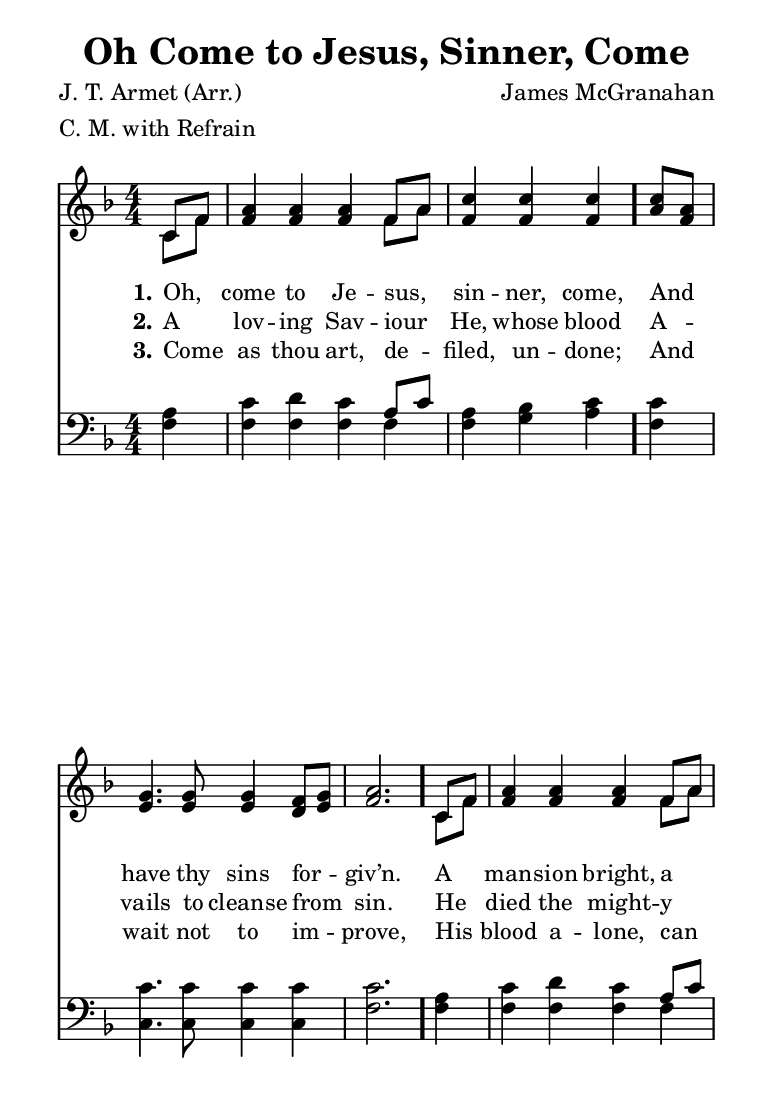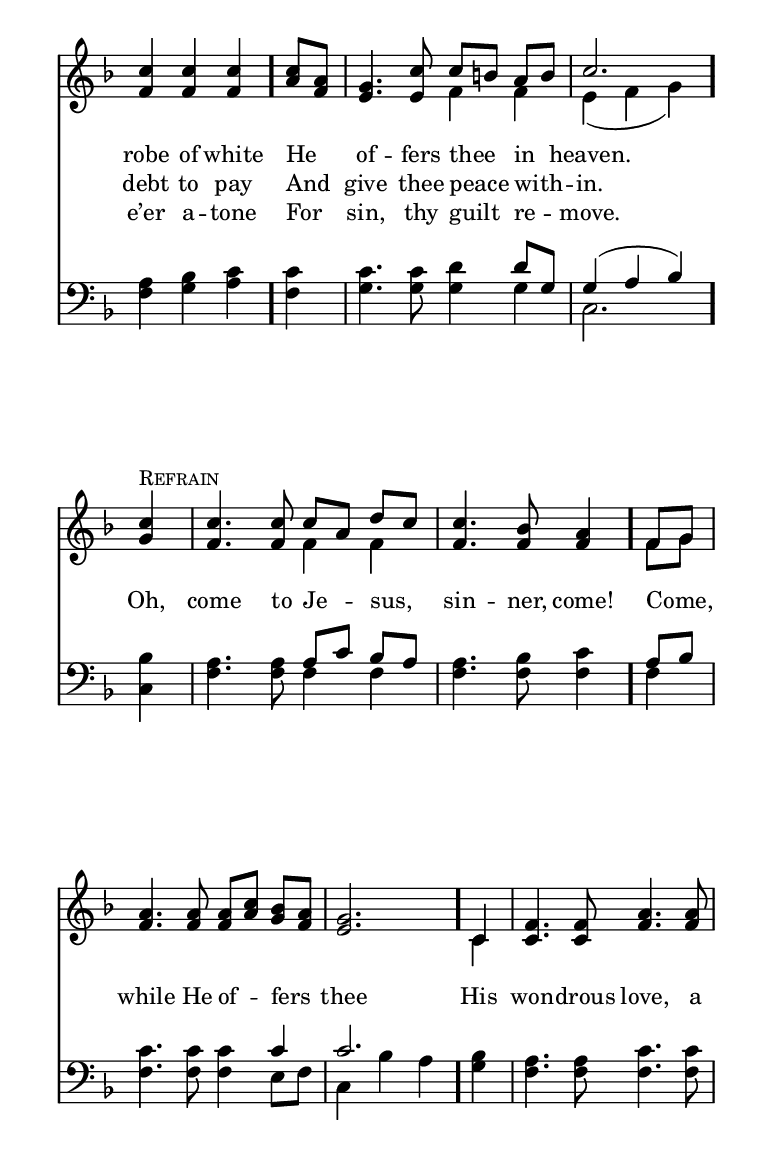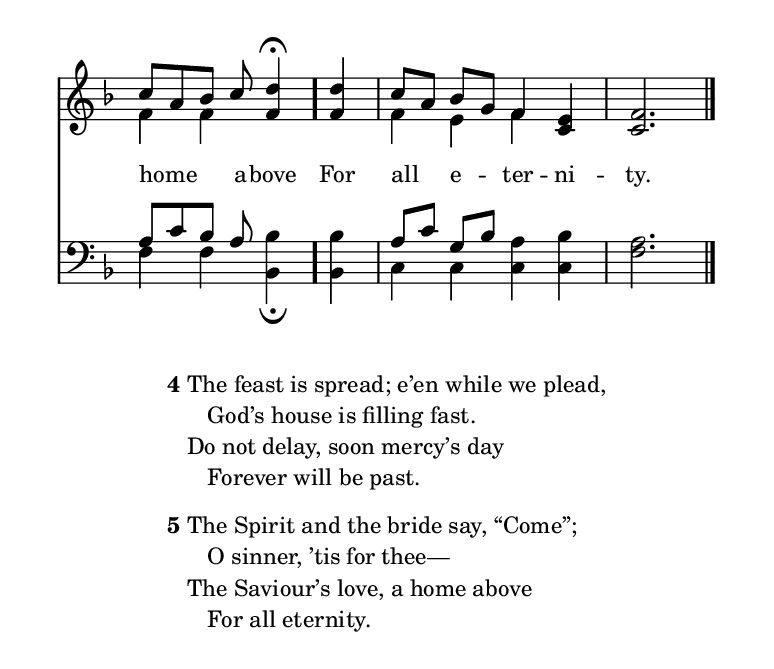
\include "common/global.ily"
\paper {
  \include "common/paper.ily"
  systems-per-page = ##f
}

\header{
  %gospel
  hymnnumber = "374"
  title = "Oh Come to Jesus, Sinner, Come"
  tunename = "None But Christ"
  meter = "C. M. with Refrain"
  poet = "J. T. Armet (Arr.)" % not found at hymnary.org ; probably John Telford Armet ; see https://bibletruthpublishers.com/john-telford-armet-books/lubl44
  composer = "James McGranahan" % see https://hymnary.org/tune/none_but_christ_mcgranahan
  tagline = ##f
}

% for fermata in MIDI
ta = { \tempo 4=80 }
tb = { \tempo 4=32 }

global = {
  \include "common/overrides.ily"
  \override Staff.TimeSignature.style = #'numbered
  \time 4/4
  \override Score.MetronomeMark.transparent = ##t % hide all fermata changes too
  \ta
  \key f \major
  \partial 4
  \autoBeamOff
}

notesSoprano = {
\global
\relative c' {

  c8[ f8] | a4 a4 a4 f8[ a8] | c4 c4 c4
  c8[ a8] | g4. g8 g4 f8[ g8] | a2.
  c,8[ f8] | a4 a4 a4 f8[ a8] | c4 c4 c4
  c8[ a8] | g4. c8 c8[ b!8] a8[ b8] | c2. \eogbreak

  << s^\markup { \small \caps "Refrain" }
  { c4 | c4. c8 c8[ a8] d8[ c8] | c4. bes8 a4 } >>
  f8[ g8] | a4. a8 a8[ c8] bes8[ a8] | g2.
  c,4 | f4. f8 a4. a8 | c8[ a8 bes8] c8 \tb d4 \fermata \ta
  d4 | c8[ a8] bes8[ g8] f4 e4 | f2.

  \bar "|."

}
}

notesAlto = {
\global
\relative e' {

  c8[ f8] | f4 f4 f4 f8[ a8] | f4 f4 f4
  a8[ f8] | e4. e8 e4 d8[ e8] | f2.
  c8[ f8] | f4 f4 f4 f8[ a8] | f4 f4 f4
  a8[ f8] | e4. e8 f4 f4 | e4( f4 g4)

  g4 | f4. f8 f4 f4 | f4. f8 f4
  f8[ g8] | f4. f8 f8[ a8] g8[ f8] | e2.
  c4 | c4. c8 f4. f8 | f4 f4 f4
  f4 | f4 e4 f4 c4 | c2.

}
}

notesTenor = {
\global
\relative a {

  a4 | c4 d4 c4 a8[ c8] | a4 bes4 c4
  c4 | c4. c8 c4 c4 | c2.
  a4 | c4 d4 c4 a8[ c8] | a4 bes4 c4
  c4 | c4. c8 d4 d8[ g,8] | g4( a4 bes4)

  bes4 | a4. a8 a8[ c8] bes8[ a8] | a4. bes8 c4
  a8[ bes8] | c4. c8 c4 c4 | c2.
  bes4 | a4. a8 c4. c8 | a8[ c8 bes8] a8 bes4
  bes4 | a8[ c8] g8[ bes8] a4 bes4 | a2.

}
}

notesBass = {
\global
\relative f {

  f4 | f4 f4 f4 f4 | f4 g4 a4
  f4 | c4. c8 c4 c4 | f2.
  f4 | f4 f4 f4 f4 | f4 g4 a4
  f4 | g4. g8 g4 g4 | c,2.

  c4 | f4. f8 f4 f4 | f4. f8 f4
  f4 | f4. f8 f4 e8[ f8] | c4 bes'4 a4
  g4 | f4. f8 f4. f8 | f4 f4 bes,4_\fermata
  bes4 | c4 c4 c4 c4 | f2.

}
}

Refrain = \lyricmode {

Oh, come to Je -- sus, sin -- ner, come! \bar "."
Come, while He of -- fers thee \bar "."
His won -- drous love, a home a -- bove \bar "."
For all e -- ter -- ni -- ty. \bar "."

}

wordsA = \lyricmode {
\set stanza = "1."

Oh, come to Je -- sus, sin -- ner, come, \bar "."
And have thy sins for -- giv’n. \bar "."
A man -- sion bright, a robe of white \bar "."
He of -- fers thee in heaven. \bar "."

}

wordsB = \lyricmode {
\set stanza = "2."

A lov -- ing Sav -- iour He, whose blood
A -- vails to cleanse from sin.
He died the might -- y debt to pay
And give thee peace with -- in.

\Refrain

}

wordsC = \lyricmode {
\set stanza = "3."

Come as thou art, de -- filed, un -- done;
And wait not to im -- prove,
His blood a -- lone, can e’er a -- tone
For sin, thy guilt re -- move.

}

wordsD = \markuplist {

\line { The feast is spread; e’en while we plead, }
\line { { \hspace #2 } God’s house is filling fast. }
\line { Do not delay, soon mercy’s day }
\line { { \hspace #2 } Forever will be past. }

}

wordsE = \markuplist {

\line { The Spirit and the bride say, “Come”; }
\line { { \hspace #2 } O sinner, ’tis for thee—}
\line { The Saviour’s love, a home above }
\line { { \hspace #2 } For all eternity. }

}

\score {
  \context ChoirStaff <<
    \context Staff = upper <<
      \set Staff.autoBeaming = ##f
      \set ChoirStaff.systemStartDelimiter = #'SystemStartBar
      \set ChoirStaff.printPartCombineTexts = ##f
      \partcombine #'(2 . 11) \notesSoprano \notesAlto
      \context NullVoice = sopranos { \voiceOne << \notesSoprano >> }
      \context Lyrics = one   \lyricsto sopranos \wordsA
      \context Lyrics = two   \lyricsto sopranos \wordsB
      \context Lyrics = three \lyricsto sopranos \wordsC
    >>
    \context Staff = men <<
      \set Staff.autoBeaming = ##f
      \clef bass
      \set ChoirStaff.printPartCombineTexts = ##f
      \partcombine #'(2 . 11) \notesTenor \notesBass
    >>
  >>
  \layout {
    \include "common/layout.ily"
  }
  #(cond ((ly:get-option 'eog-midi-permitted) #{ \midi{
    \include "common/midi.ily"
  } #}))
}

\markup { \fill-line { \vcenter \column {
  \vspace #1
  \line{ \bold 4 \column { \wordsD } } \combine \null \vspace #0.4
  \line{ \bold 5 \column { \wordsE } }
} } }

\version "2.19.49"  % necessary for upgrading to future LilyPond versions.

% vi:set et ts=2 sw=2 ai nocindent syntax=lilypond:
